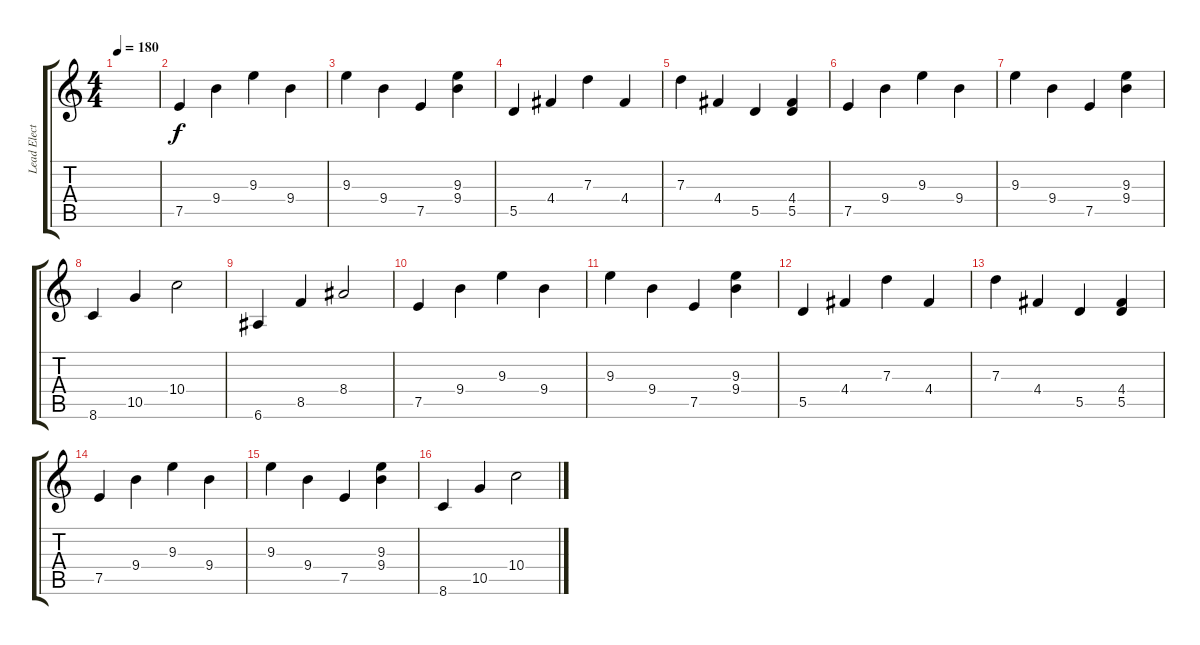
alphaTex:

\track ("Lead Electric Guitar" "Lead Elect") {instrument electricguitarclean}
\staff {score tabs}
\tuning (E4 B3 G3 D3 A2 E2) {hide}
\ts (4 4)
\tempo 180
\clef g2
\ks c
|
7.5.4 9.4.4 9.3.4 9.4.4 |
9.3.4 9.4.4 7.5.4 (9.3 9.4).4 |
5.5.4 4.4.4 7.3.4 4.4.4 |
7.3.4 4.4.4 5.5.4 (4.4 5.5).4 |
7.5.4 9.4.4 9.3.4 9.4.4 |
9.3.4 9.4.4 7.5.4 (9.3 9.4).4 |
8.6.4 10.5.4 10.4.2 |
6.6.4 8.5.4 8.4.2 |
7.5.4 9.4.4 9.3.4 9.4.4 |
9.3.4 9.4.4 7.5.4 (9.3 9.4).4 |
5.5.4 4.4.4 7.3.4 4.4.4 |
7.3.4 4.4.4 5.5.4 (4.4 5.5).4 |
7.5.4 9.4.4 9.3.4 9.4.4 |
9.3.4 9.4.4 7.5.4 (9.3 9.4).4 |
8.6.4 10.5.4 10.4.2
